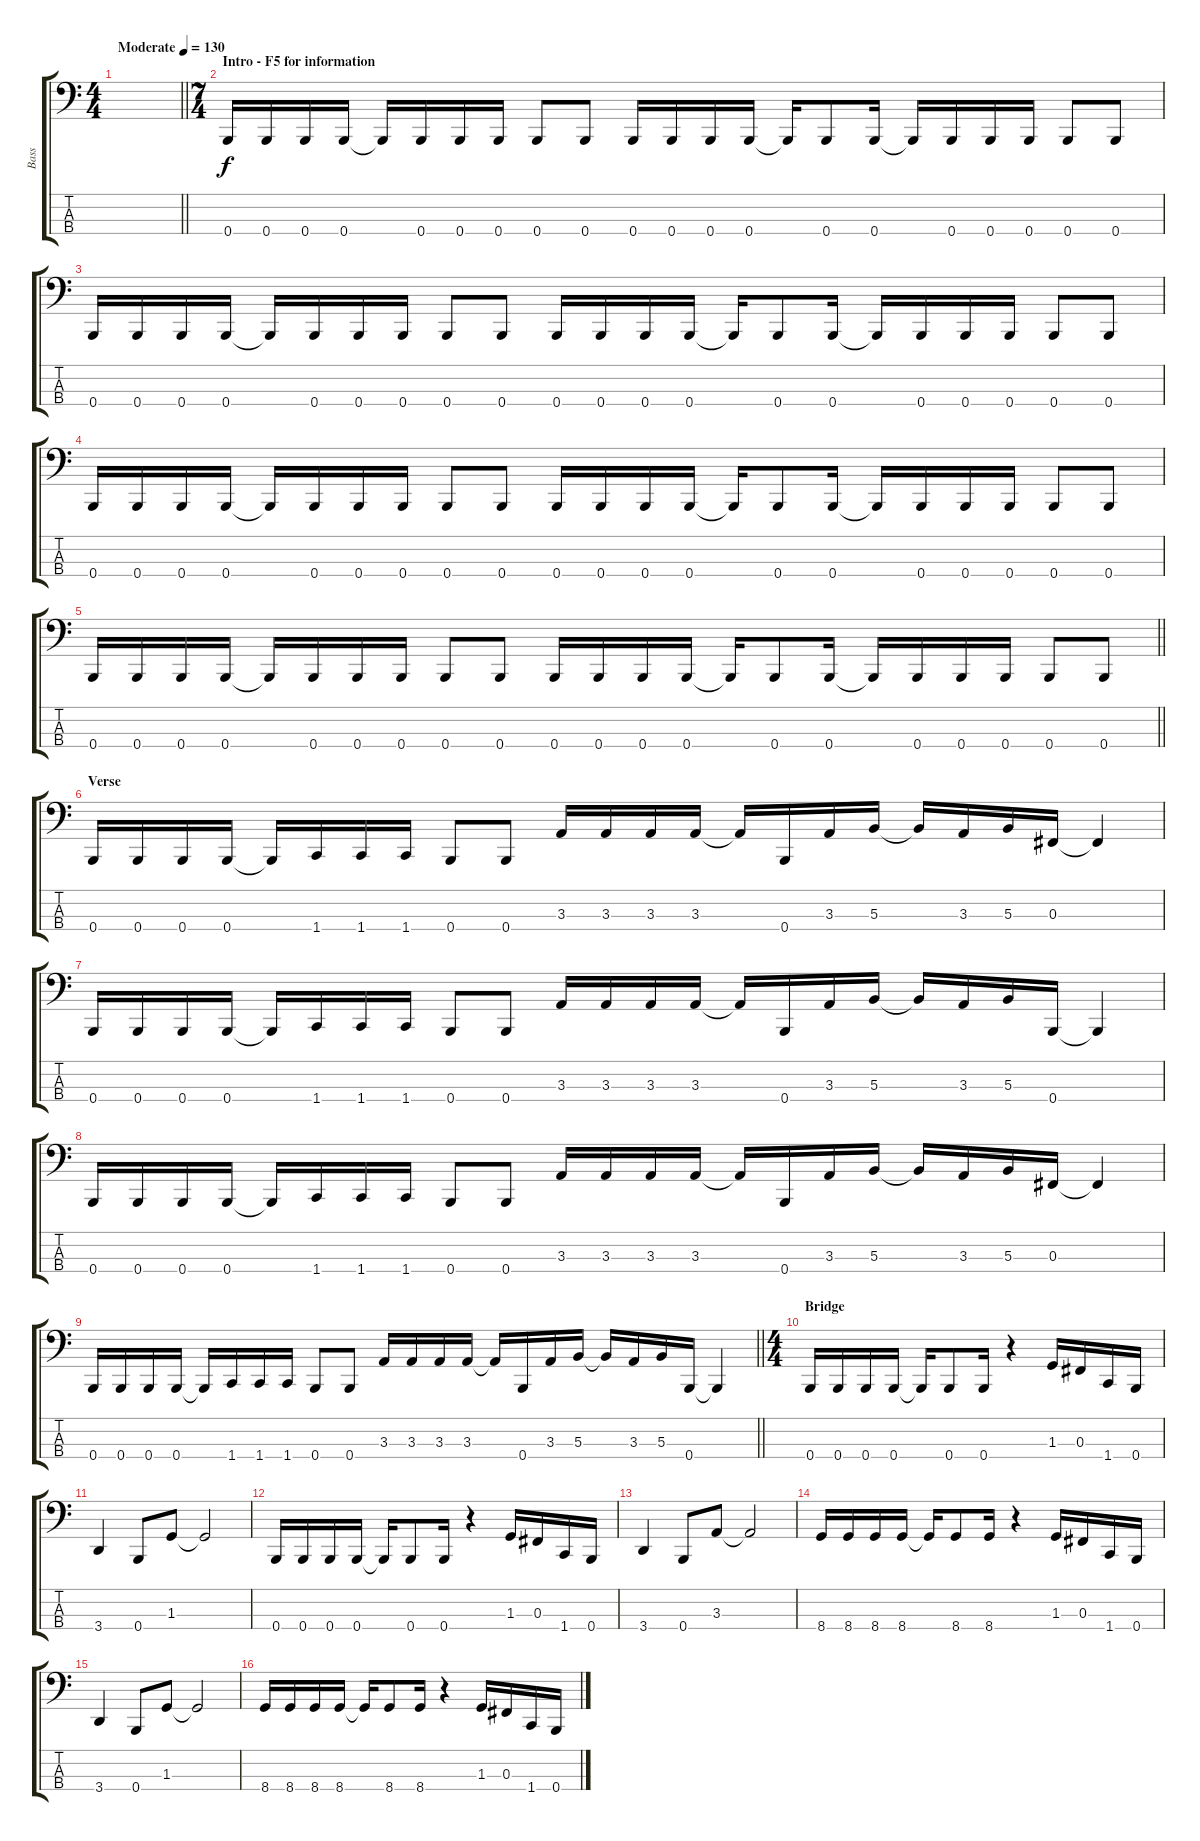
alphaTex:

\track ("Bass" "Bass") {instrument electricbassfinger}
\staff {score tabs}
\tuning (E2 B1 Gb1 B0) {hide}
\ts (4 4)
\tempo (130 "Moderate")
\clef f4
\barLineRight lightlight
\ks c
|
\ts (7 4)
\section ("" "Intro - F5 for information")
0.4.16 0.4.16 0.4.16 0.4.16 0.4{t}.16 0.4.16 0.4.16 0.4.16 0.4.8 0.4.8 0.4.16 0.4.16 0.4.16 0.4.16 0.4{t}.16 0.4.8 0.4.16 0.4{t}.16 0.4.16 0.4.16 0.4.16 0.4.8 0.4.8 |
0.4.16 0.4.16 0.4.16 0.4.16 0.4{t}.16 0.4.16 0.4.16 0.4.16 0.4.8 0.4.8 0.4.16 0.4.16 0.4.16 0.4.16 0.4{t}.16 0.4.8 0.4.16 0.4{t}.16 0.4.16 0.4.16 0.4.16 0.4.8 0.4.8 |
0.4.16 0.4.16 0.4.16 0.4.16 0.4{t}.16 0.4.16 0.4.16 0.4.16 0.4.8 0.4.8 0.4.16 0.4.16 0.4.16 0.4.16 0.4{t}.16 0.4.8 0.4.16 0.4{t}.16 0.4.16 0.4.16 0.4.16 0.4.8 0.4.8 |
\barLineRight lightlight
0.4.16 0.4.16 0.4.16 0.4.16 0.4{t}.16 0.4.16 0.4.16 0.4.16 0.4.8 0.4.8 0.4.16 0.4.16 0.4.16 0.4.16 0.4{t}.16 0.4.8 0.4.16 0.4{t}.16 0.4.16 0.4.16 0.4.16 0.4.8 0.4.8 |
\section ("" "Verse")
0.4.16 0.4.16 0.4.16 0.4.16 0.4{t}.16 1.4.16 1.4.16 1.4.16 0.4.8 0.4.8 3.3.16 3.3.16 3.3.16 3.3.16 3.3{t}.16 0.4.16 3.3.16 5.3.16 5.3{t}.16 3.3.16 5.3.16 0.3.16 0.3{t}.4 |
0.4.16 0.4.16 0.4.16 0.4.16 0.4{t}.16 1.4.16 1.4.16 1.4.16 0.4.8 0.4.8 3.3.16 3.3.16 3.3.16 3.3.16 3.3{t}.16 0.4.16 3.3.16 5.3.16 5.3{t}.16 3.3.16 5.3.16 0.4.16 0.4{t}.4 |
0.4.16 0.4.16 0.4.16 0.4.16 0.4{t}.16 1.4.16 1.4.16 1.4.16 0.4.8 0.4.8 3.3.16 3.3.16 3.3.16 3.3.16 3.3{t}.16 0.4.16 3.3.16 5.3.16 5.3{t}.16 3.3.16 5.3.16 0.3.16 0.3{t}.4 |
\barLineRight lightlight
0.4.16 0.4.16 0.4.16 0.4.16 0.4{t}.16 1.4.16 1.4.16 1.4.16 0.4.8 0.4.8 3.3.16 3.3.16 3.3.16 3.3.16 3.3{t}.16 0.4.16 3.3.16 5.3.16 5.3{t}.16 3.3.16 5.3.16 0.4.16 0.4{t}.4 |
\ts (4 4)
\section ("" "Bridge")
0.4.16 0.4.16 0.4.16 0.4.16 0.4{t}.16 0.4.8 0.4.16 r.4 1.3.16 0.3.16 1.4.16 0.4.16 |
3.4.4 0.4.8 1.3.8 1.3{t}.2 |
0.4.16 0.4.16 0.4.16 0.4.16 0.4{t}.16 0.4.8 0.4.16 r.4 1.3.16 0.3.16 1.4.16 0.4.16 |
3.4.4 0.4.8 3.3.8 3.3{t}.2 |
8.4.16 8.4.16 8.4.16 8.4.16 8.4{t}.16 8.4.8 8.4.16 r.4 1.3.16 0.3.16 1.4.16 0.4.16 |
3.4.4 0.4.8 1.3.8 1.3{t}.2 |
8.4.16 8.4.16 8.4.16 8.4.16 8.4{t}.16 8.4.8 8.4.16 r.4 1.3.16 0.3.16 1.4.16 0.4.16
